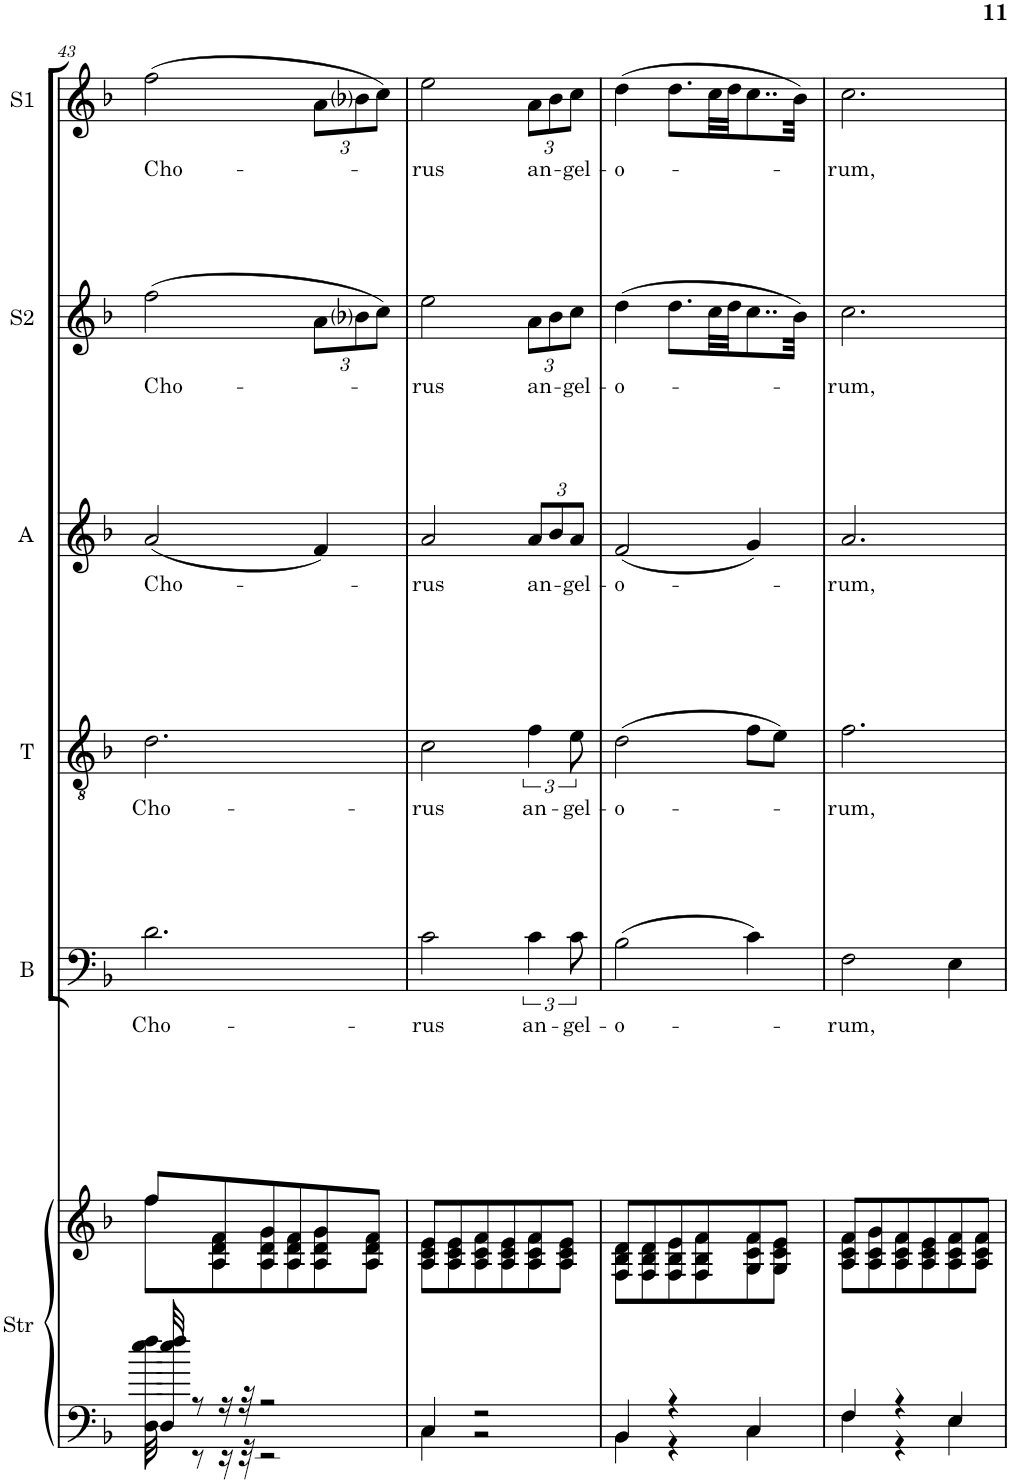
**kern	**kern	**kern	**text	**kern	**text	**kern	**text	**kern	**text	**kern	**text
*part6	*part6	*part5	*part5	*part4	*part4	*part3	*part3	*part2	*part2	*part1	*part1
*staff7	*staff6	*staff5	*staff5	*staff4	*staff4	*staff3	*staff3	*staff2	*staff2	*staff1	*staff1
*I"Strings	*	*I"Bass	*	*I"Tenor	*	*I"Alto	*	*I"Soprano 2	*	*I"Soprano 1	*
*I'Str	*	*I'B	*	*I'T	*	*I'A	*	*I'S2	*	*I'S1	*
!!LO:PB:g=z
*clefF4	*clefG2	*clefF4	*	*clefGv2	*	*clefG2	*	*clefG2	*	*clefG2	*
*k[b-]	*k[b-]	*k[b-]	*	*k[b-]	*	*k[b-]	*	*k[b-]	*	*k[b-]	*
*F:	*F:	*F:	*	*F:	*	*F:	*	*F:	*	*F:	*
*M3/4	*M3/4	*M3/4	*	*M3/4	*	*M3/4	*	*M3/4	*	*M3/4	*
=43	=43	=43	=43	=43	=43	=43	=43	=43	=43	=43	=43
*^	*^	*	*	*	*	*	*	*	*	*	*
!	!	!	!	!	!LO:LY:b	!	!LO:LY:b	!	!LO:LY:b	!	!LO:LY:b	!	!LO:LY:b
32D/ 32ee/ 32ff/	32D\ 32ee\ 32ff\	8ff/L	8ff\L	2.d\	Cho-	2.d\	Cho-	(<2a/	Cho-	(>2ff\	Cho-	(>2ff\	Cho-
8r	8r	.	.	.	.	.	.	.	.	.	.	.	.
.	.	8A/ 8d/ 8f/	8A\ 8d\ 8f\	.	.	.	.	.	.	.	.	.	.
16r	16r	.	.	.	.	.	.	.	.	.	.	.	.
32r	32r	.	.	.	.	.	.	.	.	.	.	.	.
2r	2r	8A/ 8d/ 8g/	8A\ 8d\ 8g\	.	.	.	.	.	.	.	.	.	.
.	.	8A/ 8d/ 8f/	8A\ 8d\ 8f\	.	.	.	.	.	.	.	.	.	.
*	*	*	*	*	*	*	*	*	*	*Xbrackettup	*	*Xbrackettup	*
.	.	8A/ 8d/ 8g/	8A\ 8d\ 8g\	.	.	.	.	4f/)	.	12a\L	.	12a\L	.
.	.	.	.	.	.	.	.	.	.	12b-i\	.	12b-i\	.
.	.	8A/ 8d/ 8f/J	8A\ 8d\ 8f\J	.	.	.	.	.	.	.	.	.	.
.	.	.	.	.	.	.	.	.	.	12cc\J)	.	12cc\J)	.
=44	=44	=44	=44	=44	=44	=44	=44	=44	=44	=44	=44	=44	=44
!	!	!	!	!	!LO:LY:b	!	!LO:LY:b	!	!LO:LY:b	!	!LO:LY:b	!	!LO:LY:b
4C/	4C\	8A/ 8c/ 8e/L	8A\ 8c\ 8e\L	2c\	-rus	2c\	-rus	2a/	-rus	2ee\	-rus	2ee\	-rus
.	.	8A/ 8c/ 8e/	8A\ 8c\ 8e\	.	.	.	.	.	.	.	.	.	.
2r	2r	8A/ 8c/ 8f/	8A\ 8c\ 8f\	.	.	.	.	.	.	.	.	.	.
.	.	8A/ 8c/ 8e/	8A\ 8c\ 8e\	.	.	.	.	.	.	.	.	.	.
!	!	!	!	!	!LO:LY:b	!	!LO:LY:b	!	!	!	!	!	!
*	*	*	*	*	*	*	*	*Xbrackettup	*	*	*	*	*
!	!	!	!	!	!	!	!	!	!LO:LY:b	!	!LO:LY:b	!	!LO:LY:b
.	.	8A/ 8c/ 8f/	8A\ 8c\ 8f\	6c\	an-	6f\	an-	12a/L	an-	12a\L	an-	12a\L	an-
.	.	.	.	.	.	.	.	12b-/	.	12b-\	.	12b-\	.
.	.	8A/ 8c/ 8e/J	8A\ 8c\ 8e\J	.	.	.	.	.	.	.	.	.	.
!	!	!	!	!	!LO:LY:b	!	!LO:LY:b	!	!LO:LY:b	!	!LO:LY:b	!	!LO:LY:b
.	.	.	.	12c\	-gel-	12e\	-gel-	12a/J	-gel-	12cc\J	-gel-	12cc\J	-gel-
=45	=45	=45	=45	=45	=45	=45	=45	=45	=45	=45	=45	=45	=45
!	!	!	!	!	!LO:LY:b	!	!LO:LY:b	!	!LO:LY:b	!	!LO:LY:b	!	!LO:LY:b
4BB-/	4BB-\	8F/ 8B-/ 8d/L	8F\ 8B-\ 8d\L	(>2B-\	-o-	(>2d\	-o-	(<2f/	-o-	(>4dd\	-o-	(>4dd\	-o-
.	.	8F/ 8B-/ 8d/	8F\ 8B-\ 8d\	.	.	.	.	.	.	.	.	.	.
4r	4r	8F/ 8B-/ 8e/	8F\ 8B-\ 8e\	.	.	.	.	.	.	8.dd\L	.	8.dd\L	.
.	.	8F/ 8B-/ 8f/	8F\ 8B-\ 8f\	.	.	.	.	.	.	.	.	.	.
.	.	.	.	.	.	.	.	.	.	32cc\LL	.	32cc\LL	.
.	.	.	.	.	.	.	.	.	.	32dd\JJ	.	32dd\JJ	.
4C/	4C\	8G/ 8c/ 8f/	8G\ 8c\ 8f\	4c\)	.	8f\L	.	4g/)	.	8..cc\	.	8..cc\	.
.	.	8G/ 8c/ 8e/J	8G\ 8c\ 8e\J	.	.	8e\J)	.	.	.	.	.	.	.
.	.	.	.	.	.	.	.	.	.	32b-\Jkk)	.	32b-\Jkk)	.
=46	=46	=46	=46	=46	=46	=46	=46	=46	=46	=46	=46	=46	=46
!	!	!	!	!	!LO:LY:b	!	!LO:LY:b	!	!LO:LY:b	!	!LO:LY:b	!	!LO:LY:b
4F/	4F\	8A/ 8c/ 8f/L	8A\ 8c\ 8f\L	2F\	-rum,	2.f\	-rum,	2.a/	-rum,	2.cc\	-rum,	2.cc\	-rum,
.	.	8A/ 8c/ 8g/	8A\ 8c\ 8g\	.	.	.	.	.	.	.	.	.	.
4r	4r	8A/ 8c/ 8f/	8A\ 8c\ 8f\	.	.	.	.	.	.	.	.	.	.
.	.	8A/ 8c/ 8e/	8A\ 8c\ 8e\	.	.	.	.	.	.	.	.	.	.
4E/	4E\	8A/ 8c/ 8f/	8A\ 8c\ 8f\	4E\	.	.	.	.	.	.	.	.	.
.	.	8A/ 8c/ 8f/J	8A\ 8c\ 8f\J	.	.	.	.	.	.	.	.	.	.
*v	*v	*	*	*	*	*	*	*	*	*	*	*	*
*	*v	*v	*	*	*	*	*	*	*	*	*	*
=	=	=	=	=	=	=	=	=	=	=	=
*-	*-	*-	*-	*-	*-	*-	*-	*-	*-	*-	*-
